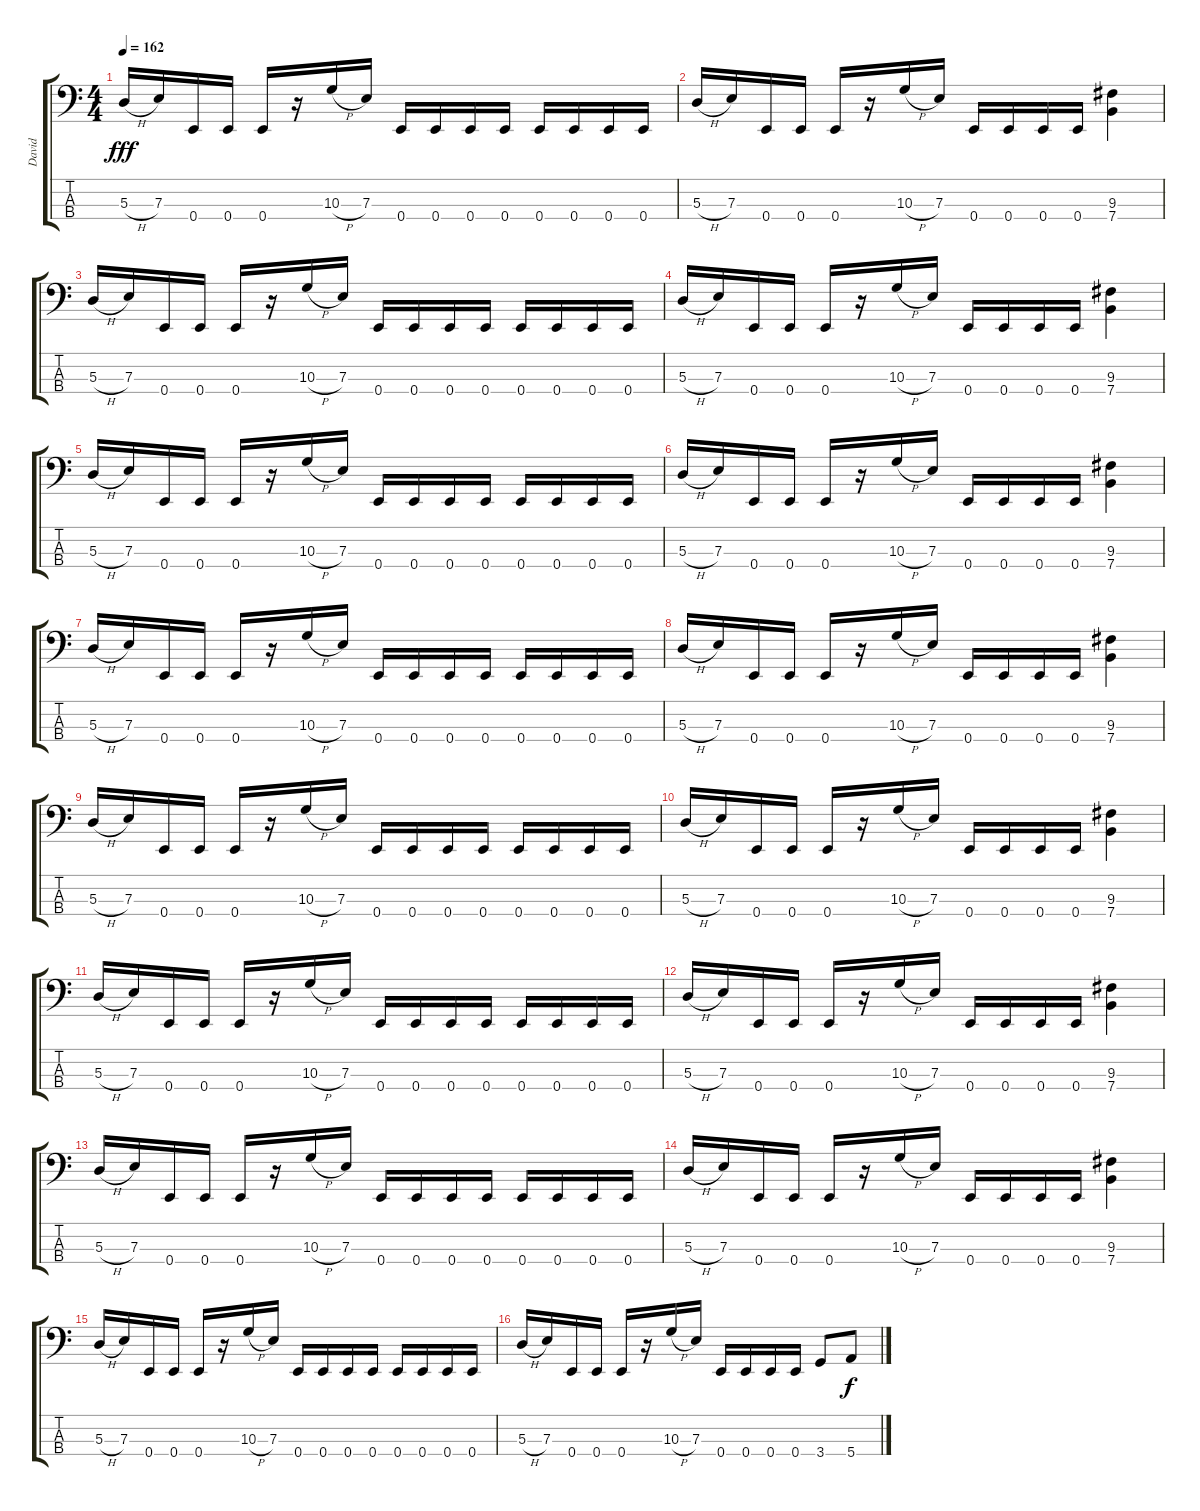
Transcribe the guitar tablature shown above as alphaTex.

\track ("David" "David") {instrument electricbassfinger}
\staff {score tabs}
\tuning (G2 D2 A1 E1) {hide}
\ts (4 4)
\tempo 162
\clef f4
\ks c
5.3{h}.16{dy fff} 7.3.16 0.4.16 0.4.16 0.4.16 r.16 10.3{h}.16 7.3.16 0.4.16 0.4.16 0.4.16 0.4.16 0.4.16 0.4.16 0.4.16 0.4.16 |
5.3{h}.16 7.3.16 0.4.16 0.4.16 0.4.16 r.16 10.3{h}.16 7.3.16 0.4.16 0.4.16 0.4.16 0.4.16 (9.3 7.4).4 |
5.3{h}.16 7.3.16 0.4.16 0.4.16 0.4.16 r.16 10.3{h}.16 7.3.16 0.4.16 0.4.16 0.4.16 0.4.16 0.4.16 0.4.16 0.4.16 0.4.16 |
5.3{h}.16 7.3.16 0.4.16 0.4.16 0.4.16 r.16 10.3{h}.16 7.3.16 0.4.16 0.4.16 0.4.16 0.4.16 (9.3 7.4).4 |
5.3{h}.16 7.3.16 0.4.16 0.4.16 0.4.16 r.16 10.3{h}.16 7.3.16 0.4.16 0.4.16 0.4.16 0.4.16 0.4.16 0.4.16 0.4.16 0.4.16 |
5.3{h}.16 7.3.16 0.4.16 0.4.16 0.4.16 r.16 10.3{h}.16 7.3.16 0.4.16 0.4.16 0.4.16 0.4.16 (9.3 7.4).4 |
5.3{h}.16 7.3.16 0.4.16 0.4.16 0.4.16 r.16 10.3{h}.16 7.3.16 0.4.16 0.4.16 0.4.16 0.4.16 0.4.16 0.4.16 0.4.16 0.4.16 |
5.3{h}.16 7.3.16 0.4.16 0.4.16 0.4.16 r.16 10.3{h}.16 7.3.16 0.4.16 0.4.16 0.4.16 0.4.16 (9.3 7.4).4 |
5.3{h}.16 7.3.16 0.4.16 0.4.16 0.4.16 r.16 10.3{h}.16 7.3.16 0.4.16 0.4.16 0.4.16 0.4.16 0.4.16 0.4.16 0.4.16 0.4.16 |
5.3{h}.16 7.3.16 0.4.16 0.4.16 0.4.16 r.16 10.3{h}.16 7.3.16 0.4.16 0.4.16 0.4.16 0.4.16 (9.3 7.4).4 |
5.3{h}.16 7.3.16 0.4.16 0.4.16 0.4.16 r.16 10.3{h}.16 7.3.16 0.4.16 0.4.16 0.4.16 0.4.16 0.4.16 0.4.16 0.4.16 0.4.16 |
5.3{h}.16 7.3.16 0.4.16 0.4.16 0.4.16 r.16 10.3{h}.16 7.3.16 0.4.16 0.4.16 0.4.16 0.4.16 (9.3 7.4).4 |
5.3{h}.16 7.3.16 0.4.16 0.4.16 0.4.16 r.16 10.3{h}.16 7.3.16 0.4.16 0.4.16 0.4.16 0.4.16 0.4.16 0.4.16 0.4.16 0.4.16 |
5.3{h}.16 7.3.16 0.4.16 0.4.16 0.4.16 r.16 10.3{h}.16 7.3.16 0.4.16 0.4.16 0.4.16 0.4.16 (9.3 7.4).4 |
5.3{h}.16 7.3.16 0.4.16 0.4.16 0.4.16 r.16 10.3{h}.16 7.3.16 0.4.16 0.4.16 0.4.16 0.4.16 0.4.16 0.4.16 0.4.16 0.4.16 |
5.3{h}.16 7.3.16 0.4.16 0.4.16 0.4.16 r.16 10.3{h}.16 7.3.16 0.4.16 0.4.16 0.4.16 0.4.16 3.4.8 5.4.8{dy f}
